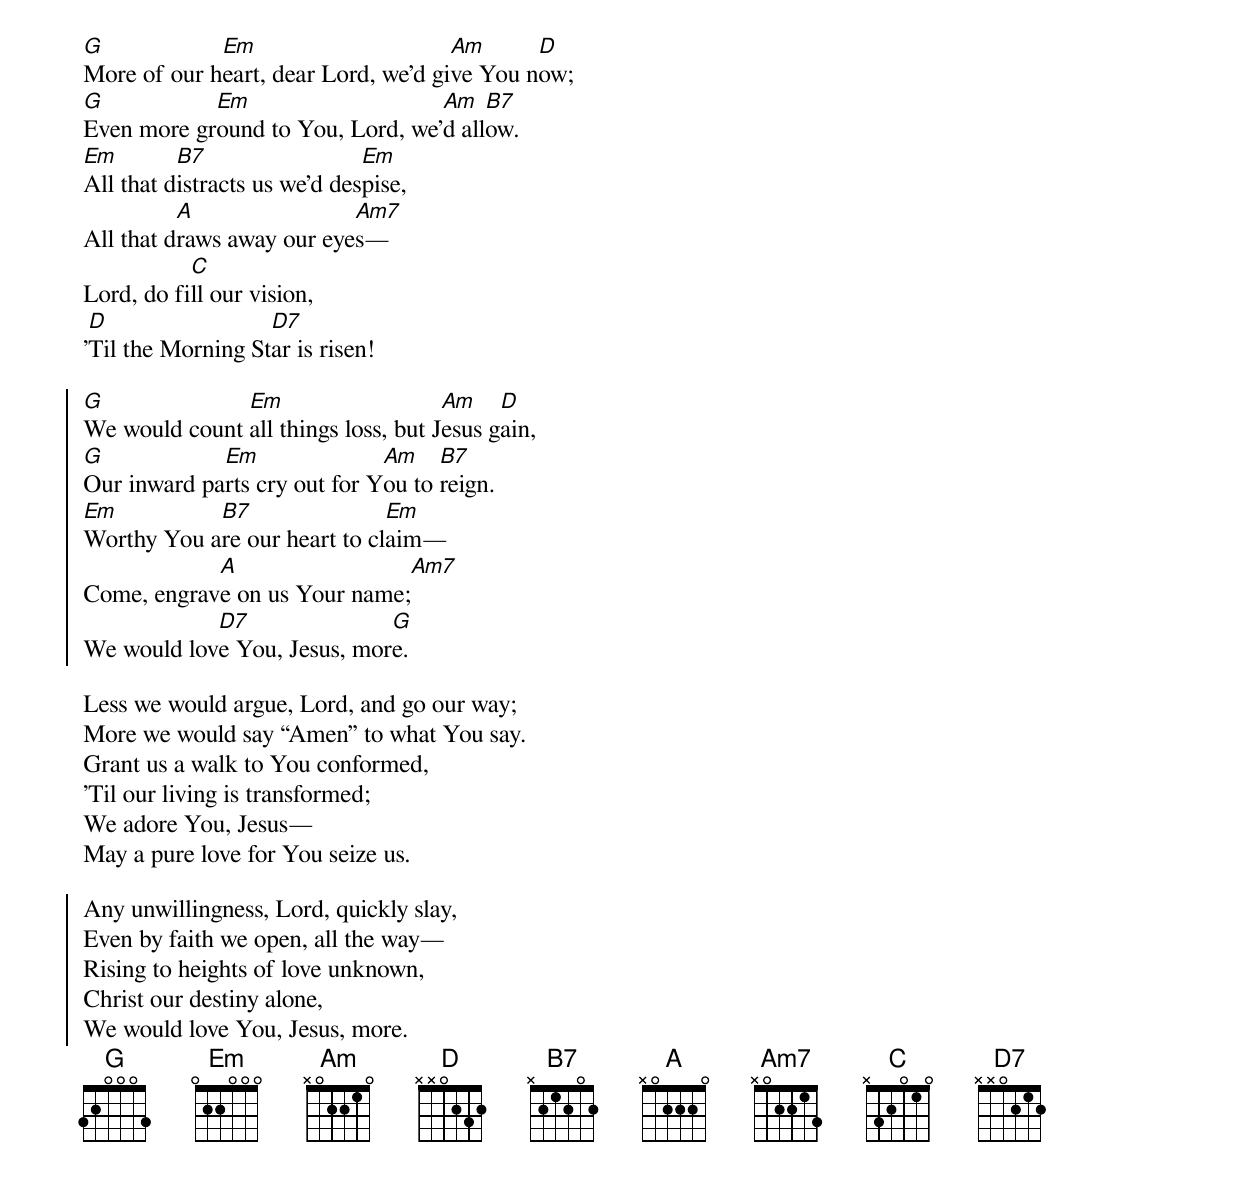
[G]More of our h[Em]eart, dear Lord, we'd gi[Am]ve You n[D]ow;
[G]Even more gr[Em]ound to You, Lord, we'[Am]d all[B7]ow.
[Em]All that d[B7]istracts us we'd des[Em]pise,
All that d[A]raws away our eye[Am7]s—
Lord, do fi[C]ll our vision,
'[D]Til the Morning St[D7]ar is risen!

{start_of_chorus}
[G]We would count [Em]all things loss, but J[Am]esus g[D]ain,
[G]Our inward pa[Em]rts cry out for Y[Am]ou to [B7]reign.
[Em]Worthy You a[B7]re our heart to cl[Em]aim—
Come, engrav[A]e on us Your name;[Am7]
We would lov[D7]e You, Jesus, mor[G]e.
{end_of_chorus}

Less we would argue, Lord, and go our way;
More we would say “Amen” to what You say.
Grant us a walk to You conformed,
'Til our living is transformed;
We adore You, Jesus—
May a pure love for You seize us.

{start_of_chorus}
Any unwillingness, Lord, quickly slay,
Even by faith we open, all the way—
Rising to heights of love unknown,
Christ our destiny alone,
We would love You, Jesus, more.
{end_of_chorus}
